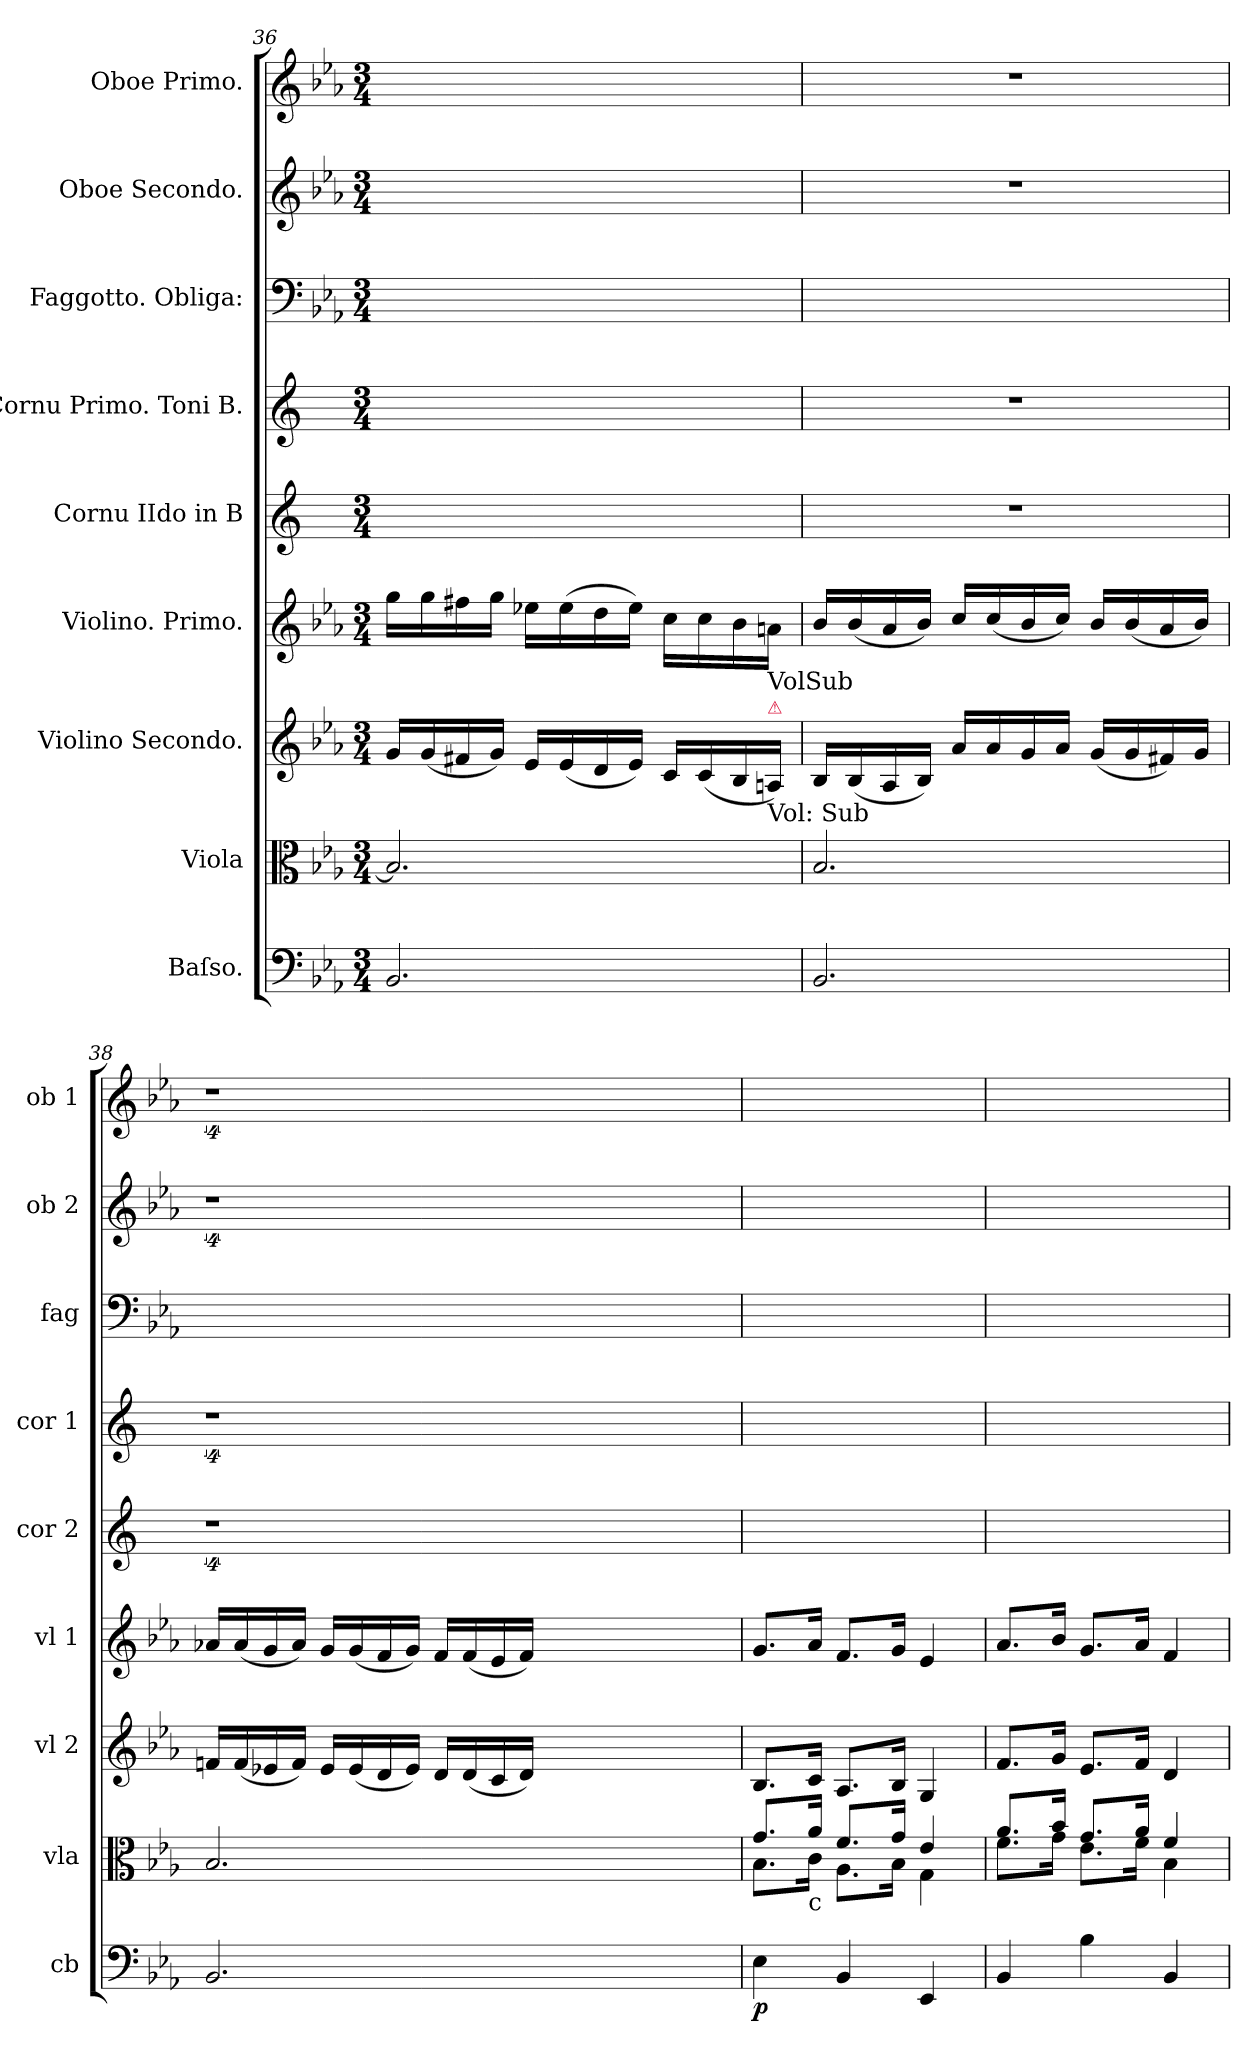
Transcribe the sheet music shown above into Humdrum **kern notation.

**kern	**dynam	**kern	**dynam	**kern	**dynam	**kern	**dynam	**kern	**kern	**kern	**kern	**kern
*part9	*part9	*part8	*part8	*part7	*part7	*part6	*part6	*part5	*part4	*part3	*part2	*part1
*staff9	*staff9	*staff8	*staff8	*staff7	*staff7	*staff6	*staff6	*staff5	*staff4	*staff3	*staff2	*staff1
*I"Baſso.	*	*I"Viola	*	*I"Violino Secondo.	*	*I"Violino. Primo.	*	*I"Cornu IIdo in B	*I"Cornu Primo. Toni B.	*I"Faggotto. Obliga:	*I"Oboe Secondo.	*I"Oboe Primo.
*I'cb	*	*I'vla	*	*I'vl 2	*	*I'vl 1	*	*I'cor 2	*I'cor 1	*I'fag	*I'ob 2	*I'ob 1
*clefF4	*	*clefC3	*	*clefG2	*	*clefG2	*	*clefG2	*clefG2	*clefF4	*clefG2	*clefG2
*	*	*	*	*	*	*	*	*ITrd5c9	*ITrd5c9	*	*	*
*k[b-e-a-]	*	*k[b-e-a-]	*	*k[b-e-a-]	*	*k[b-e-a-]	*	*k[b-e-a-]	*k[b-e-a-]	*k[b-e-a-]	*k[b-e-a-]	*k[b-e-a-]
*E-:	*	*E-:	*	*E-:	*	*E-:	*	*E-:	*E-:	*E-:	*E-:	*E-:
*M3/4	*	*M3/4	*	*M3/4	*	*M3/4	*	*M3/4	*M3/4	*M3/4	*M3/4	*M3/4
=36	=36	=36	=36	=36	=36	=36	=36	=36	=36	=36	=36	=36
2.BB-/	.	2.B-/]	.	16g/LL	.	16gg\LL	.	2.ryy	2.ryy	2.ryy	2.ryy	2.ryy
.	.	.	.	(16g/	.	16gg\	.	.	.	.	.	.
.	.	.	.	16f#X/	.	16ff#X\	.	.	.	.	.	.
.	.	.	.	16g/JJ)	.	16gg\JJ	.	.	.	.	.	.
.	.	.	.	16e-/LL	.	16ee-X\LL	.	.	.	.	.	.
.	.	.	.	(16e-/	.	(16ee-\	.	.	.	.	.	.
.	.	.	.	16d/	.	16dd\	.	.	.	.	.	.
.	.	.	.	16e-/JJ)	.	16ee-\JJ)	.	.	.	.	.	.
.	.	.	.	16c/LL	.	16cc\LL	.	.	.	.	.	.
.	.	.	.	(16c/	.	16cc\	.	.	.	.	.	.
.	.	.	.	16B-/	.	16b-\	.	.	.	.	.	.
!	!	!	!	!	!	!LO:TX:b:t=VolSub	!	!	!	!	!	!
!	!	!	!	!LO:TX:b:t=Vol&colon; Sub	!	!	!	!	!	!	!	!
!	!	!	!	!LO:TX:a:color=crimson:t=⚠	!	!	!	!	!	!	!	!
.	.	.	.	16An/JJ)	.	16an\JJ	.	.	.	.	.	.
=37	=37	=37	=37	=37	=37	=37	=37	=37	=37	=37	=37	=37
2.BB-/	.	2.B-/	.	16B-/LL	.	16b-/LL	.	2.r	2.r	2.ryy	2.r	2.r
.	.	.	.	(16B-/	.	(16b-/	.	.	.	.	.	.
.	.	.	.	16A-/	.	16a-/	.	.	.	.	.	.
.	.	.	.	16B-/JJ)	.	16b-/JJ)	.	.	.	.	.	.
.	.	.	.	16a-/LL	.	16cc/LL	.	.	.	.	.	.
.	.	.	.	16a-/	.	(16cc/	.	.	.	.	.	.
.	.	.	.	16g/	.	16b-/	.	.	.	.	.	.
.	.	.	.	16a-/JJ	.	16cc/JJ)	.	.	.	.	.	.
.	.	.	.	(16g/LL	.	16b-/LL	.	.	.	.	.	.
.	.	.	.	16g/	.	(16b-/	.	.	.	.	.	.
.	.	.	.	16f#X/)	.	16a-/	.	.	.	.	.	.
.	.	.	.	16g/JJ	.	16b-/JJ)	.	.	.	.	.	.
=38	=38	=38	=38	=38	=38	=38	=38	=38	=38	=38	=38	=38
2.BB-/	.	2.B-/	.	16fn/LL	.	16a-X/LL	.	4%9r	4%9r	2.ryy	4%9r	4%9r
.	.	.	.	(16f/	.	(16a-/	.	.	.	.	.	.
.	.	.	.	16e-X/	.	16g/	.	.	.	.	.	.
.	.	.	.	16f/JJ)	.	16a-/JJ)	.	.	.	.	.	.
.	.	.	.	16e-/LL	.	16g/LL	.	.	.	.	.	.
.	.	.	.	(16e-/	.	(16g/	.	.	.	.	.	.
.	.	.	.	16d/	.	16f/	.	.	.	.	.	.
.	.	.	.	16e-/JJ)	.	16g/JJ)	.	.	.	.	.	.
.	.	.	.	16d/LL	.	16f/LL	.	.	.	.	.	.
.	.	.	.	(16d/	.	(16f/	.	.	.	.	.	.
.	.	.	.	16c/	.	16e-/	.	.	.	.	.	.
.	.	.	.	16d/JJ)	.	16f/JJ)	.	.	.	.	.	.
1.ryy	.	1.ryy	.	1.ryy	.	1.ryy	.	.	.	1.ryy	.	.
=39	=39	=39	=39	=39	=39	=39	=39	=39	=39	=39	=39	=39
!	!	!LO:TX:b:t=b	!	!	!	!	!	!	!	!	!	!
!	!	!LO:N:vis=8	!	!	!LO:DY:rj	!	!	!	!	!	!	!
*	*	*^	*	*	*	*	*	*	*	*	*	*
4E-\	p	8.g/L	8.B-\L	p&colon;	8.B-/L	p&colon;	8.g/L	p&colon;	2.ryy	2.ryy	2.ryy	2.ryy	2.ryy
!	!	!LO:TX:b:t=c	!	!	!	!	!	!	!	!	!	!	!
.	.	16a-/Jk	16c\Jk	.	16c/Jk	.	16a-/Jk	.	.	.	.	.	.
4BB-/	.	8.f/L	8.A-\L	.	8.A-/L	.	8.f/L	.	.	.	.	.	.
.	.	16g/Jk	16B-\Jk	.	16B-/Jk	.	16g/Jk	.	.	.	.	.	.
4EE-/	.	4e-/	4G\	.	4G/	.	4e-/	.	.	.	.	.	.
=40	=40	=40	=40	=40	=40	=40	=40	=40	=40	=40	=40	=40	=40
4BB-/	.	8.a-/L	8.f\L	.	8.f/L	.	8.a-/L	.	2.ryy	2.ryy	2.ryy	2.ryy	2.ryy
.	.	16b-/Jk	16g\Jk	.	16g/Jk	.	16b-/Jk	.	.	.	.	.	.
4B-\	.	8.g/L	8.e-\L	.	8.e-/L	.	8.g/L	.	.	.	.	.	.
.	.	16a-/Jk	16f\Jk	.	16f/Jk	.	16a-/Jk	.	.	.	.	.	.
4BB-/	.	4f/	4B-\	.	4d/	.	4f/	.	.	.	.	.	.
*	*	*v	*v	*	*	*	*	*	*	*	*	*	*
=	=	=	=	=	=	=	=	=	=	=	=	=
*-	*-	*-	*-	*-	*-	*-	*-	*-	*-	*-	*-	*-
